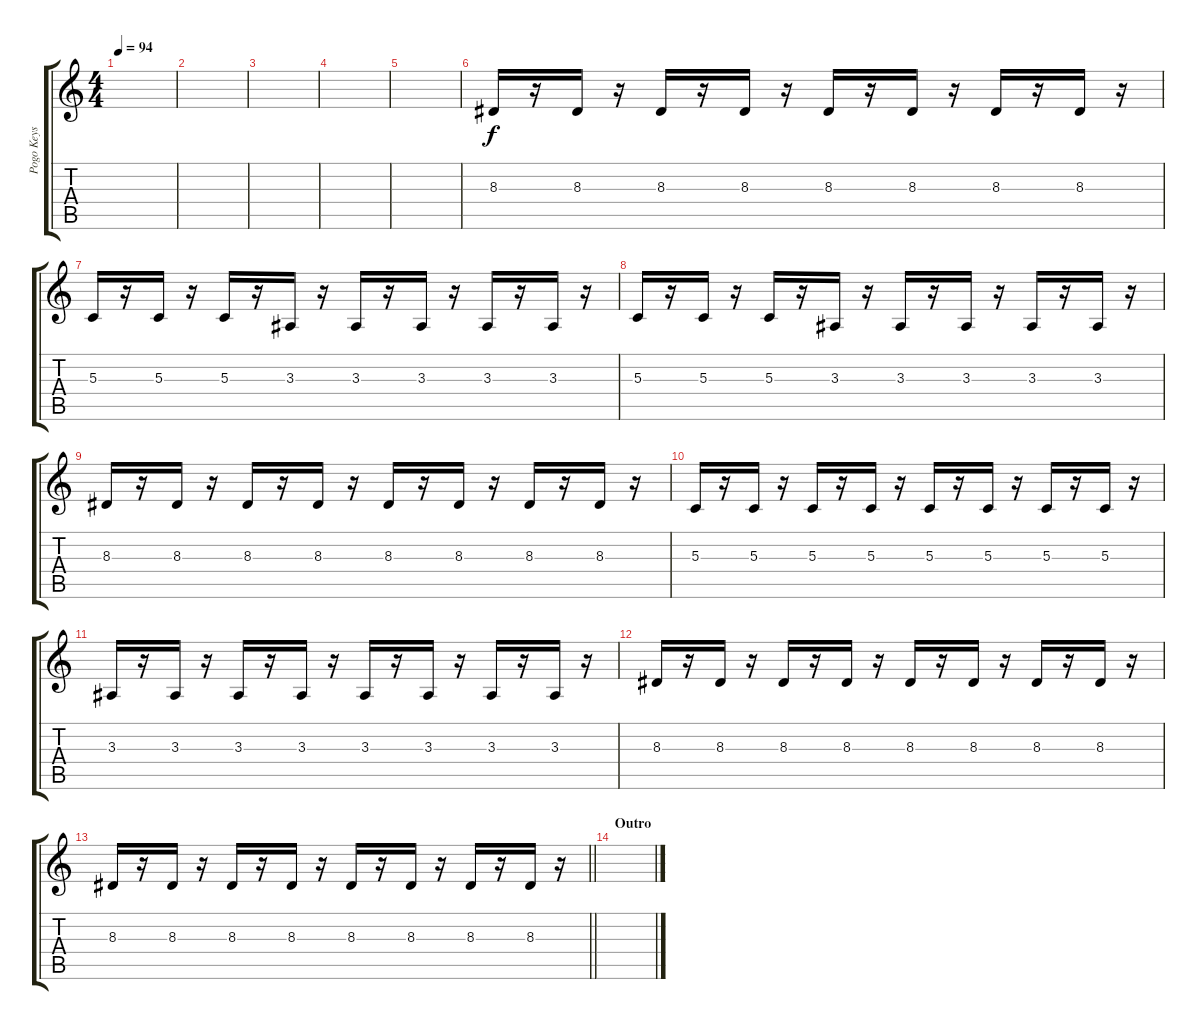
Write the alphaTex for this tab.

\track ("Pogo Keys II" "Pogo Keys ") {instrument lead8bassandlead}
\staff {score tabs}
\tuning (E4 B3 G3 D3 A2 E2) {hide}
\ts (4 4)
\tempo 94
\clef g2
\ks c
|
|
|
|
|
8.3.16 r.16 8.3.16 r.16 8.3.16 r.16 8.3.16 r.16 8.3.16 r.16 8.3.16 r.16 8.3.16 r.16 8.3.16 r.16 |
5.3.16 r.16 5.3.16 r.16 5.3.16 r.16 3.3.16 r.16 3.3.16 r.16 3.3.16 r.16 3.3.16 r.16 3.3.16 r.16 |
5.3.16 r.16 5.3.16 r.16 5.3.16 r.16 3.3.16 r.16 3.3.16 r.16 3.3.16 r.16 3.3.16 r.16 3.3.16 r.16 |
8.3.16 r.16 8.3.16 r.16 8.3.16 r.16 8.3.16 r.16 8.3.16 r.16 8.3.16 r.16 8.3.16 r.16 8.3.16 r.16 |
5.3.16 r.16 5.3.16 r.16 5.3.16 r.16 5.3.16 r.16 5.3.16 r.16 5.3.16 r.16 5.3.16 r.16 5.3.16 r.16 |
3.3.16 r.16 3.3.16 r.16 3.3.16 r.16 3.3.16 r.16 3.3.16 r.16 3.3.16 r.16 3.3.16 r.16 3.3.16 r.16 |
8.3.16 r.16 8.3.16 r.16 8.3.16 r.16 8.3.16 r.16 8.3.16 r.16 8.3.16 r.16 8.3.16 r.16 8.3.16 r.16 |
\barLineRight lightlight
8.3.16 r.16 8.3.16 r.16 8.3.16 r.16 8.3.16 r.16 8.3.16 r.16 8.3.16 r.16 8.3.16 r.16 8.3.16 r.16 |
\section ("" "Outro")
